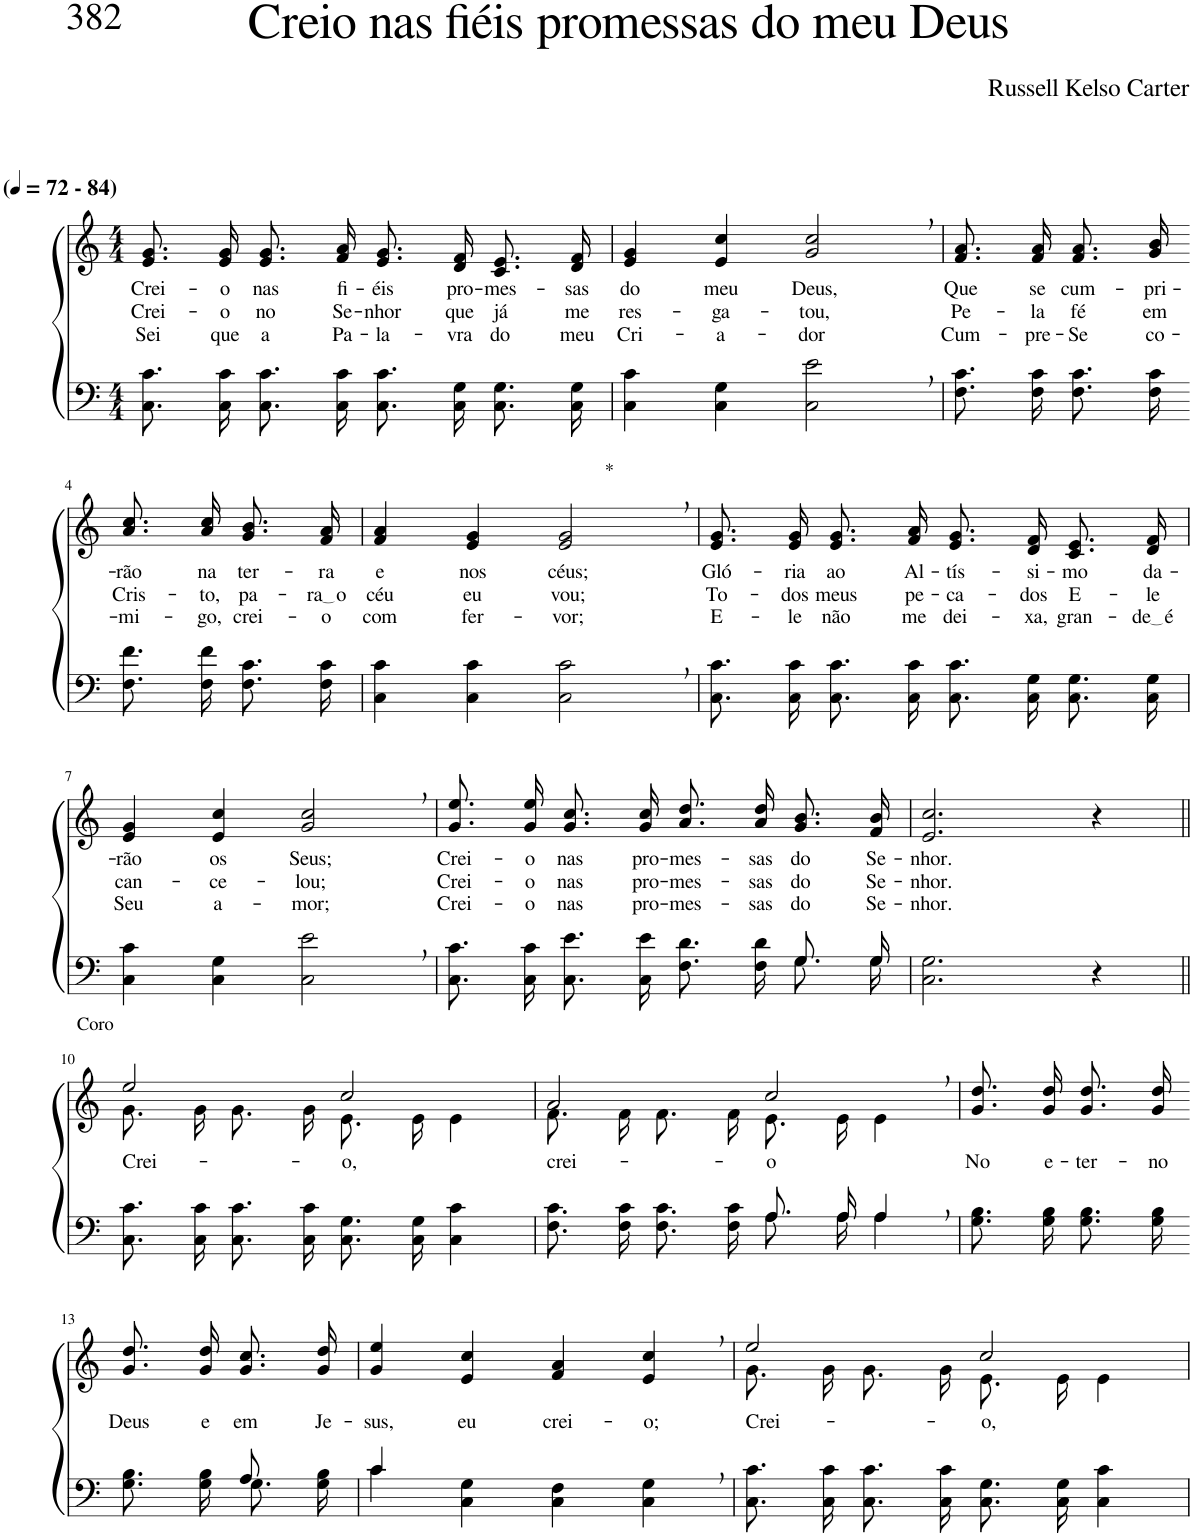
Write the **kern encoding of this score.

**kern	**kern	**text	**text	**text
*part2	*part1	*part1	*part1	*part1
*staff2	*staff1	*staff1	*staff1	*staff1
*I"Parte III e IV	*I"Parte I e II	*	*	*
*clefF4	*clefG2	*	*	*
*Trd1c2	*Trd1c2	*	*	*
*k[]	*k[]	*	*	*
*M4/4	*M4/4	*	*	*
*MM72	*MM72	*	*	*
=1	=1	=1	=1	=1
!	!LO:TX:a:B:t=(	!	!	!
!	!LO:TX:a:B:t=- 84)	!	!	!
!	!	!LO:LY:b	!LO:LY:b	!LO:LY:b
8.C\ 8.c\L	8.e/ 8.g/L	Crei-	Crei-	Sei
!	!	!LO:LY:b	!LO:LY:b	!LO:LY:b
16C\ 16c\Jk	16e/ 16g/Jk	-o	-o	que
!	!	!LO:LY:b	!LO:LY:b	!LO:LY:b
8.C\ 8.c\L	8.e/ 8.g/L	nas	no	a
!	!	!LO:LY:b	!LO:LY:b	!LO:LY:b
16C\ 16c\Jk	16f/ 16a/Jk	fi-	Se-	Pa-
!	!	!LO:LY:b	!LO:LY:b	!LO:LY:b
8.C\ 8.c\L	8.e/ 8.g/L	-éis	-nhor	-la-
!	!	!LO:LY:b	!LO:LY:b	!LO:LY:b
16C\ 16G\Jk	16d/ 16f/Jk	pro-	que	-vra
!	!	!LO:LY:b	!LO:LY:b	!LO:LY:b
8.C\ 8.G\L	8.c/ 8.e/L	-mes-	já	do
!	!	!LO:LY:b	!LO:LY:b	!LO:LY:b
16C\ 16G\Jk	16d/ 16f/Jk	-sas	me	meu
=2	=2	=2	=2	=2
!	!	!LO:LY:b	!LO:LY:b	!LO:LY:b
4C\ 4c\	4e/ 4g/	do	res-	Cri-
!	!	!LO:LY:b	!LO:LY:b	!LO:LY:b
4C\ 4G\	4e/ 4cc/	meu	-ga-	-a-
!	!	!LO:LY:b	!LO:LY:b	!LO:LY:b
2C\, 2e\,	2g/, 2cc/,	Deus,	-tou,	-dor
=3	=3	=3	=3	=3
!	!	!LO:LY:b	!LO:LY:b	!LO:LY:b
8.F\ 8.c\L	8.f/ 8.a/L	Que	Pe-	Cum-
!	!	!LO:LY:b	!LO:LY:b	!LO:LY:b
16F\ 16c\Jk	16f/ 16a/Jk	se	-la	-pre-
!	!	!LO:LY:b	!LO:LY:b	!LO:LY:b
8.F\ 8.c\L	8.f/ 8.a/L	cum-	fé	-Se
!	!	!LO:LY:b	!LO:LY:b	!LO:LY:b
16F\ 16c\Jk	16g/ 16b/Jk	-pri-	em	co-
!!LO:LB:g=z
=4-	=4-	=4-	=4-	=4-
!	!	!LO:LY:b	!LO:LY:b	!LO:LY:b
8.F\ 8.f\L	8.a\ 8.cc\L	-rão	Cris-	-mi-
!	!	!LO:LY:b	!LO:LY:b	!LO:LY:b
16F\ 16f\Jk	16a\ 16cc\Jk	na	-to,	-go,
!	!	!LO:LY:b	!LO:LY:b	!LO:LY:b
8.F\ 8.c\L	8.g/ 8.b/L	ter-	pa-	crei-
!	!	!LO:LY:b	!LO:LY:b	!LO:LY:b
16F\ 16c\Jk	16f/ 16a/Jk	-ra	ra o	-o
=5	=5	=5	=5	=5
!	!	!LO:LY:b	!LO:LY:b	!LO:LY:b
4C\ 4c\	4f/ 4a/	e	céu	com
!	!	!LO:LY:b	!LO:LY:b	!LO:LY:b
4C\ 4c\	4e/ 4g/	nos	eu	fer-
!	!LO:TX:a:t=*	!	!	!
!	!	!LO:LY:b	!LO:LY:b	!LO:LY:b
2C\, 2c\,	2e/, 2g/,	céus;	vou;	-vor;
=6	=6	=6	=6	=6
!	!	!LO:LY:b	!LO:LY:b	!LO:LY:b
8.C\ 8.c\L	8.e/ 8.g/L	Gló-	To-	E-
!	!	!LO:LY:b	!LO:LY:b	!LO:LY:b
16C\ 16c\Jk	16e/ 16g/Jk	-ria	-dos	-le
!	!	!LO:LY:b	!LO:LY:b	!LO:LY:b
8.C\ 8.c\L	8.e/ 8.g/L	ao	meus	não
!	!	!LO:LY:b	!LO:LY:b	!LO:LY:b
16C\ 16c\Jk	16f/ 16a/Jk	Al-	pe-	me
!	!	!LO:LY:b	!LO:LY:b	!LO:LY:b
8.C\ 8.c\L	8.e/ 8.g/L	-tís-	-ca-	dei-
!	!	!LO:LY:b	!LO:LY:b	!LO:LY:b
16C\ 16G\Jk	16d/ 16f/Jk	-si-	-dos	-xa,
!	!	!LO:LY:b	!LO:LY:b	!LO:LY:b
8.C\ 8.G\L	8.c/ 8.e/L	-mo	E-	gran-
!	!	!LO:LY:b	!LO:LY:b	!LO:LY:b
16C\ 16G\Jk	16d/ 16f/Jk	da-	-le	de é
!!LO:LB:g=z
=7	=7	=7	=7	=7
!	!	!LO:LY:b	!LO:LY:b	!LO:LY:b
4C\ 4c\	4e/ 4g/	-rão	can-	Seu
!	!	!LO:LY:b	!LO:LY:b	!LO:LY:b
4C\ 4G\	4e/ 4cc/	os	-ce-	a-
!	!	!LO:LY:b	!LO:LY:b	!LO:LY:b
2C\, 2e\,	2g/, 2cc/,	Seus;	-lou;	-mor;
=8	=8	=8	=8	=8
*^	*	*	*	*
!	!	!	!LO:LY:b	!LO:LY:b	!LO:LY:b
8.C\ 8.c\L	2.ryy	8.g\ 8.ee\L	Crei-	Crei-	Crei-
!	!	!	!LO:LY:b	!LO:LY:b	!LO:LY:b
16C\ 16c\Jk	.	16g\ 16ee\Jk	-o	-o	-o
!	!	!	!LO:LY:b	!LO:LY:b	!LO:LY:b
8.C\ 8.e\L	.	8.g/ 8.cc/L	nas	nas	nas
!	!	!	!LO:LY:b	!LO:LY:b	!LO:LY:b
16C\ 16e\Jk	.	16g/ 16cc/Jk	pro-	pro-	pro-
!	!	!	!LO:LY:b	!LO:LY:b	!LO:LY:b
8.F\ 8.d\L	.	8.a\ 8.dd\L	-mes-	-mes-	-mes-
!	!	!	!LO:LY:b	!LO:LY:b	!LO:LY:b
16F\ 16d\Jk	.	16a\ 16dd\Jk	-sas	-sas	-sas
!	!	!	!LO:LY:b	!LO:LY:b	!LO:LY:b
8.G\L	8.G/L	8.g/ 8.b/L	do	do	do
!	!	!	!LO:LY:b	!LO:LY:b	!LO:LY:b
16G\Jk	16G/Jk	16f/ 16b/Jk	Se-	Se-	Se-
=9	=9	=9	=9	=9	=9
!	!	!	!LO:LY:b	!LO:LY:b	!LO:LY:b
*v	*v	*	*	*	*
2.C\ 2.G\	2.e/ 2.cc/	-nhor.	-nhor.	-nhor.
4r	4r	.	.	.
!!LO:LB:g=z
=10||	=10||	=10||	=10||	=10||
*	*^	*	*	*
!	!LO:TX:a:t=Coro	!	!	!	!
!	!	!	!LO:LY:b	!	!
8.C\ 8.c\L	2ee/	8.g\L	Crei-	.	.
16C\ 16c\Jk	.	16g\Jk	.	.	.
8.C\ 8.c\L	.	8.g\L	.	.	.
16C\ 16c\Jk	.	16g\Jk	.	.	.
!	!	!	!LO:LY:b	!	!
8.C\ 8.G\L	2cc/	8.e\L	-o,	.	.
16C\ 16G\Jk	.	16e\Jk	.	.	.
4C\ 4c\	.	4e\	.	.	.
=11	=11	=11	=11	=11	=11
*^	*	*	*	*	*
!	!	!	!	!LO:LY:b	!	!
2ryy	8.F\ 8.c\L	2a/	8.f\L	crei-	.	.
.	16F\ 16c\Jk	.	16f\Jk	.	.	.
.	8.F\ 8.c\L	.	8.f\L	.	.	.
.	16F\ 16c\Jk	.	16f\Jk	.	.	.
!	!	!	!	!LO:LY:b	!	!
8.A/L	8.A\L	2cc,/	8.e\L	-o	.	.
16A/Jk	16A\Jk	.	16e\Jk	.	.	.
4A,/	4A\	.	4e\	.	.	.
=12	=12	=12	=12	=12	=12	=12
!	!	!	!	!LO:LY:b	!	!
*v	*v	*	*	*	*	*
*	*v	*v	*	*	*
8.G\ 8.B\L	8.g\ 8.dd\L	No	.	.
!	!	!LO:LY:b	!	!
16G\ 16B\Jk	16g\ 16dd\Jk	e-	.	.
!	!	!LO:LY:b	!	!
8.G\ 8.B\L	8.g\ 8.dd\L	-ter-	.	.
!	!	!LO:LY:b	!	!
16G\ 16B\Jk	16g\ 16dd\Jk	-no	.	.
!!LO:LB:g=z
=13-	=13-	=13-	=13-	=13-
*^	*	*	*	*
!	!	!	!LO:LY:b	!	!
4ryy	8.G\ 8.B\L	8.g\ 8.dd\L	Deus	.	.
!	!	!	!LO:LY:b	!	!
.	16G\ 16B\Jk	16g\ 16dd\Jk	e	.	.
!	!	!	!LO:LY:b	!	!
8A/	8.G\L	8.g\ 8.cc\L	em	.	.
8ryy	.	.	.	.	.
!	!	!	!LO:LY:b	!	!
.	16G\ 16B\Jk	16g\ 16dd\Jk	Je-	.	.
=14	=14	=14	=14	=14	=14
!	!	!	!LO:LY:b	!	!
4c/	4c\	4g/ 4ee/	-sus,	.	.
!	!	!	!LO:LY:b	!	!
2.ryy	4C\ 4G\	4e/ 4cc/	eu	.	.
!	!	!	!LO:LY:b	!	!
.	4C\ 4F\	4f/ 4a/	crei-	.	.
!	!	!	!LO:LY:b	!	!
.	4C\ 4G\	4e/, 4cc/,	-o;	.	.
=15	=15	=15	=15	=15	=15
*	*	*^	*	*	*
!	!	!	!	!LO:LY:b	!	!
*v	*v	*	*	*	*	*
8.C\ 8.c\L	2ee/	8.g\L	-Crei-	.	.
16C\ 16c\Jk	.	16g\Jk	.	.	.
8.C\ 8.c\L	.	8.g\L	.	.	.
16C\ 16c\Jk	.	16g\Jk	.	.	.
!	!	!	!LO:LY:b	!	!
8.C\ 8.G\L	2cc/	8.e\L	-o,	.	.
16C\ 16G\Jk	.	16e\Jk	.	.	.
4C\ 4c\	.	4e\	.	.	.
*	*v	*v	*	*	*
=	=	=	=	=
*-	*-	*-	*-	*-
